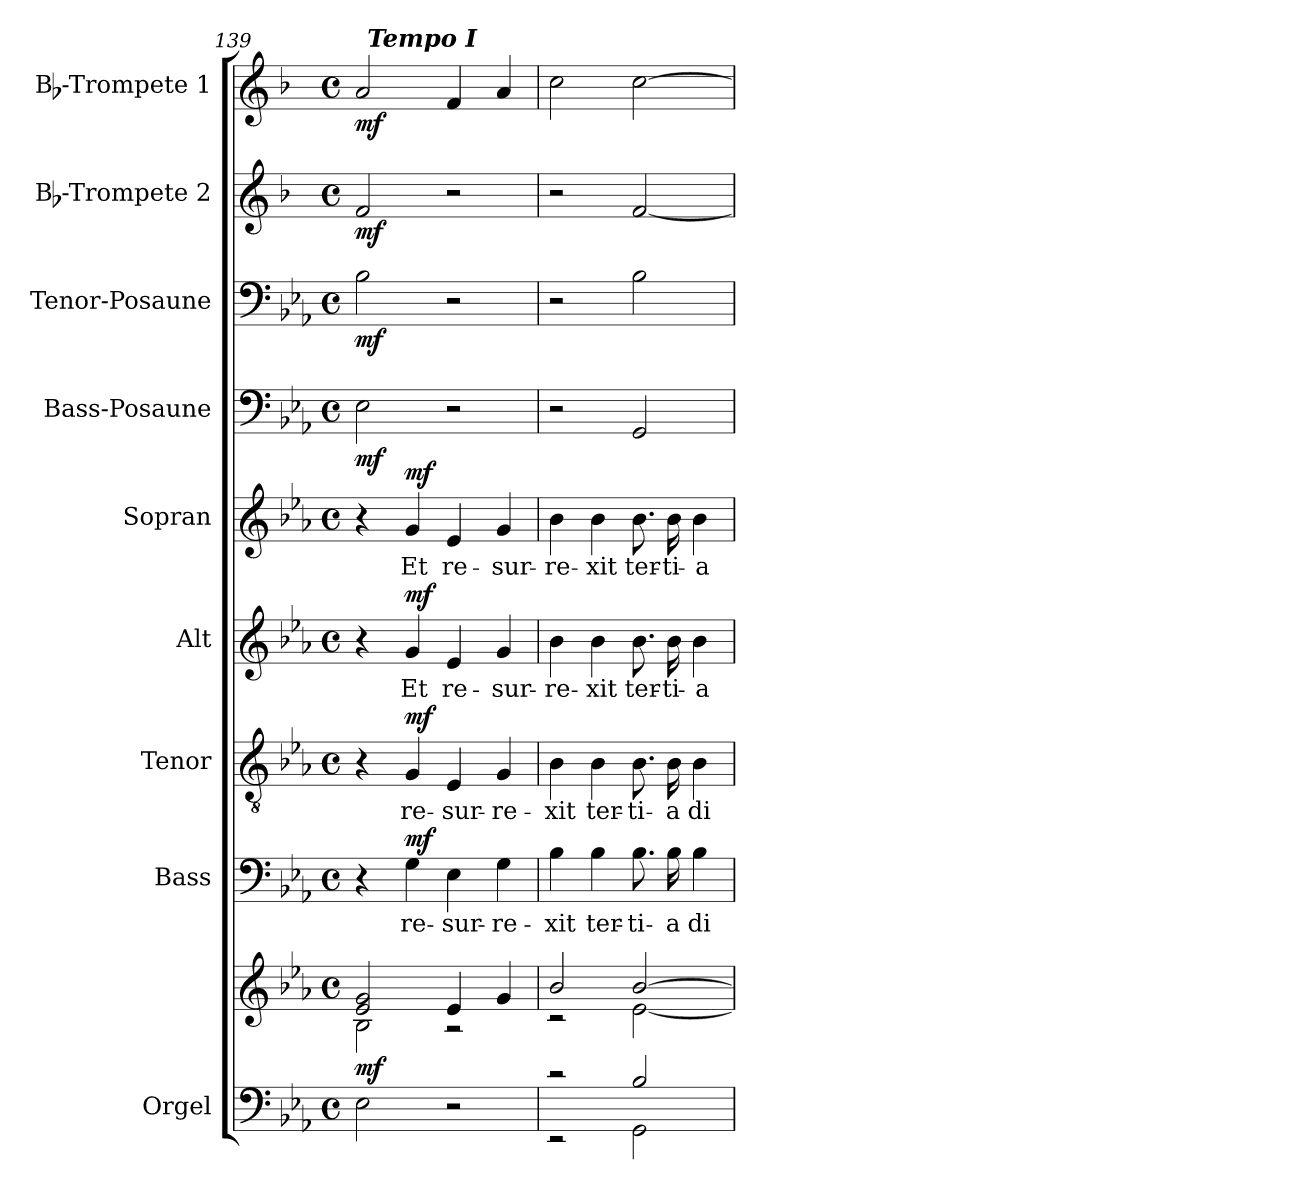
**kern	**kern	**dynam	**kern	**text	**dynam	**kern	**text	**dynam	**kern	**text	**dynam	**kern	**text	**dynam	**kern	**dynam	**kern	**dynam	**kern	**dynam	**kern	**dynam
*part9	*part9	*part9	*part8	*part8	*part8	*part7	*part7	*part7	*part6	*part6	*part6	*part5	*part5	*part5	*part4	*part4	*part3	*part3	*part2	*part2	*part1	*part1
*staff10	*staff9	*staff9/10	*staff8	*staff8	*staff8	*staff7	*staff7	*staff7	*staff6	*staff6	*staff6	*staff5	*staff5	*staff5	*staff4	*staff4	*staff3	*staff3	*staff2	*staff2	*staff1	*staff1
*I"Orgel	*	*	*I"Bass	*	*	*I"Tenor	*	*	*I"Alt	*	*	*I"Sopran	*	*	*I"Bass-Posaune	*	*I"Tenor-Posaune	*	*I"Bb-Trompete 2	*	*I"Bb-Trompete 1	*
*I'Org.	*	*	*I'B.	*	*	*I'T.	*	*	*I'A.	*	*	*I'S.	*	*	*I'B. Pos.	*	*I'T. Pos.	*	*I'Trp. 2	*	*I'Trp. 1	*
*clefF4	*clefG2	*	*clefF4	*	*	*clefGv2	*	*	*clefG2	*	*	*clefG2	*	*	*clefF4	*	*clefF4	*	*clefG2	*	*clefG2	*
*	*	*	*	*	*	*	*	*	*	*	*	*	*	*	*	*	*	*	*ITrd1c2	*	*ITrd1c2	*
*k[b-e-a-]	*k[b-e-a-]	*	*k[b-e-a-]	*	*	*k[b-e-a-]	*	*	*k[b-e-a-]	*	*	*k[b-e-a-]	*	*	*k[b-e-a-]	*	*k[b-e-a-]	*	*k[b-e-a-]	*	*k[b-e-a-]	*
*E-:	*E-:	*	*E-:	*	*	*E-:	*	*	*E-:	*	*	*E-:	*	*	*E-:	*	*E-:	*	*E-:	*	*E-:	*
*M4/4	*M4/4	*	*M4/4	*	*	*M4/4	*	*	*M4/4	*	*	*M4/4	*	*	*M4/4	*	*M4/4	*	*M4/4	*	*M4/4	*
*met(c)	*met(c)	*	*met(c)	*	*	*met(c)	*	*	*met(c)	*	*	*met(c)	*	*	*met(c)	*	*met(c)	*	*met(c)	*	*met(c)	*
=139	=139	=139	=139	=139	=139	=139	=139	=139	=139	=139	=139	=139	=139	=139	=139	=139	=139	=139	=139	=139	=139	=139
*	*^	*	*	*	*	*	*	*	*	*	*	*	*	*	*	*	*	*	*	*	*	*
!	!	!	!LO:DY:b	!	!	!	!	!	!	!	!	!	!	!	!	!	!LO:DY:b	!	!LO:DY:b	!	!LO:DY:b	!	!LO:DY:b
*	*	*	*	*	*	*	*	*	*	*	*	*	*	*	*	*	*	*	*	*	*	*^	*
2E-\	2e-/ 2g/	2B-\	mf	4r	.	.	4r	.	.	4r	.	.	4r	.	.	2E-\	mf	2B-\	mf	2e-/	mf	2g/	32ryy	mf
!	!	!	!	!	!	!	!	!	!	!	!	!	!	!	!	!	!	!	!	!	!	!	!LO:TX:a:Bi:t=Tempo I	!
.	.	.	.	.	.	.	.	.	.	.	.	.	.	.	.	.	.	.	.	.	.	.	2ryy	.
!	!	!	!	!	!LO:LY:b	!LO:DY:a	!	!LO:LY:b	!LO:DY:a	!	!LO:LY:b	!LO:DY:a	!	!LO:LY:b	!LO:DY:a	!	!	!	!	!	!	!	!	!
.	.	.	.	4G\	re-	mf	4G/	re-	mf	4g/	Et	mf	4g/	Et	mf	.	.	.	.	.	.	.	.	.
!	!	!	!	!	!LO:LY:b	!	!	!LO:LY:b	!	!	!LO:LY:b	!	!	!LO:LY:b	!	!	!	!	!	!	!	!	!	!
2r	4e-/	2rB	.	4E-\	-sur-	.	4E-/	-sur-	.	4e-/	re-	.	4e-/	re-	.	2r	.	2r	.	2r	.	4e-/	.	.
.	.	.	.	.	.	.	.	.	.	.	.	.	.	.	.	.	.	.	.	.	.	.	4...ryy	.
!	!	!	!	!	!LO:LY:b	!	!	!LO:LY:b	!	!	!LO:LY:b	!	!	!LO:LY:b	!	!	!	!	!	!	!	!	!	!
.	4g/	.	.	4G\	-re-	.	4G/	-re-	.	4g/	-sur-	.	4g/	-sur-	.	.	.	.	.	.	.	4g/	.	.
=140	=140	=140	=140	=140	=140	=140	=140	=140	=140	=140	=140	=140	=140	=140	=140	=140	=140	=140	=140	=140	=140	=140	=140	=140
*^	*	*	*	*	*	*	*	*	*	*	*	*	*	*	*	*	*	*	*	*	*	*	*	*
!	!	!	!	!	!	!LO:LY:b	!	!	!LO:LY:b	!	!	!LO:LY:b	!	!	!LO:LY:b	!	!	!	!	!	!	!	!	!	!
*	*	*	*	*	*	*	*	*	*	*	*	*	*	*	*	*	*	*	*	*	*	*	*v	*v	*
2r	2r	2b-/	2rc	.	4B-\	-xit	.	4B-\	-xit	.	4b-\	-re-	.	4b-\	-re-	.	2r	.	2r	.	2r	.	2b-\	.
!	!	!	!	!	!	!LO:LY:b	!	!	!LO:LY:b	!	!	!LO:LY:b	!	!	!LO:LY:b	!	!	!	!	!	!	!	!	!
.	.	.	.	.	4B-\	ter-	.	4B-\	ter-	.	4b-\	-xit	.	4b-\	-xit	.	.	.	.	.	.	.	.	.
!	!	!	!	!	!	!LO:LY:b	!	!	!LO:LY:b	!	!	!LO:LY:b	!	!	!LO:LY:b	!	!	!	!	!	!	!	!	!
2B-/	2GG\	[>2b-/	[<2e-\	.	8.B-\	-ti-	.	8.B-\	-ti-	.	8.b-\	ter-	.	8.b-\	ter-	.	2GG/	.	2B-\	.	[2e-/	.	[2b-\	.
!	!	!	!	!	!	!LO:LY:b	!	!	!LO:LY:b	!	!	!LO:LY:b	!	!	!LO:LY:b	!	!	!	!	!	!	!	!	!
.	.	.	.	.	16B-\	-a	.	16B-\	-a	.	16b-\	-ti-	.	16b-\	-ti-	.	.	.	.	.	.	.	.	.
!	!	!	!	!	!	!LO:LY:b	!	!	!LO:LY:b	!	!	!LO:LY:b	!	!	!LO:LY:b	!	!	!	!	!	!	!	!	!
.	.	.	.	.	4B-\	di-	.	4B-\	di-	.	4b-\	-a	.	4b-\	-a	.	.	.	.	.	.	.	.	.
*v	*v	*	*	*	*	*	*	*	*	*	*	*	*	*	*	*	*	*	*	*	*	*	*	*
*	*v	*v	*	*	*	*	*	*	*	*	*	*	*	*	*	*	*	*	*	*	*	*	*
=	=	=	=	=	=	=	=	=	=	=	=	=	=	=	=	=	=	=	=	=	=	=
*-	*-	*-	*-	*-	*-	*-	*-	*-	*-	*-	*-	*-	*-	*-	*-	*-	*-	*-	*-	*-	*-	*-
